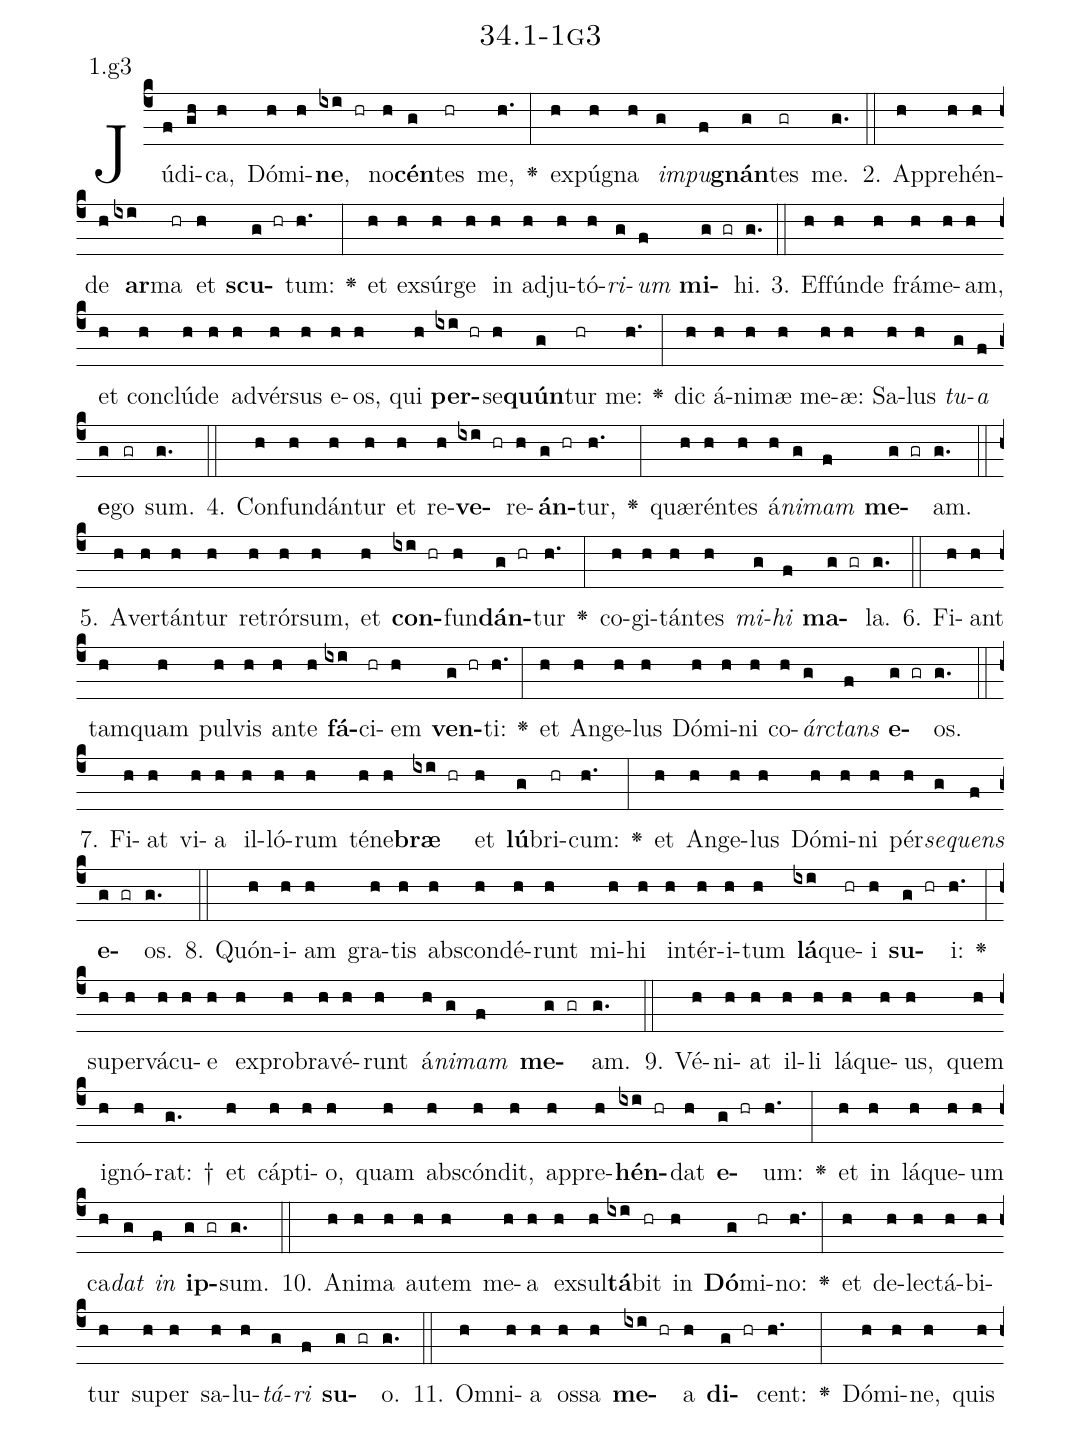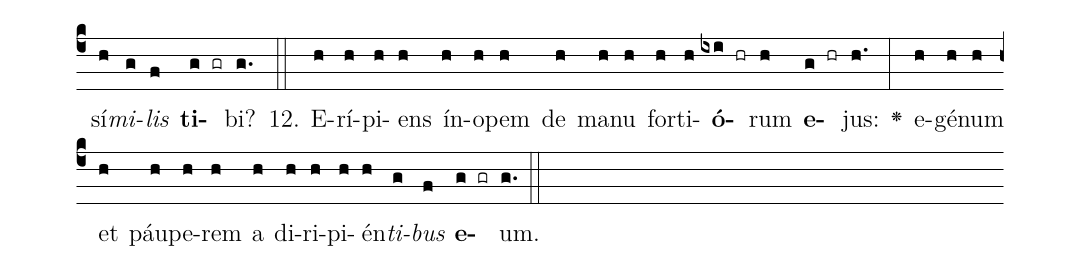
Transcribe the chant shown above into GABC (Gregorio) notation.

name: 34.1-1g3;
annotation: 1.g3;
%%
(c4)Jú(f)di(gh)ca,(h) Dó(h)mi(h)<b>ne</b>,(ixi hr) no(h)<b>cén</b>(g)tes(hr) me,(h.) <v>\greheightstar</v>(:) ex(h)pú(h)gna(h) <i>im</i>(g)<i>pu</i>(f)<b>gnán</b>(g)tes(gr) me.(g.) (::)
2. Ap(h)pre(h)hén(h)de(h) <b>ar</b>(ixi)ma(hr) et(h) <b>scu</b>(g hr)tum:(h.) <v>\greheightstar</v>(:) et(h) ex(h)súr(h)ge(h) in(h) ad(h)ju(h)tó(h)<i>ri</i>(g)<i>um</i>(f) <b>mi</b>(g gr)hi.(g.) (::)
3. Ef(h)fún(h)de(h) frá(h)me(h)am,(h) et(h) con(h)clú(h)de(h) ad(h)vér(h)sus(h) e(h)os,(h) qui(h) <b>per</b>(ixi hr)se(h)<b>quún</b>(g)tur(hr) me:(h.) <v>\greheightstar</v>(:) dic(h) á(h)ni(h)mæ(h) me(h)æ:(h) Sa(h)lus(h) <i>tu</i>(g)<i>a</i>(f) <b>e</b>(g)go(gr) sum.(g.) (::)
4. Con(h)fun(h)dán(h)tur(h) et(h) re(h)<b>ve</b>(ixi hr)re(h)<b>án</b>(g hr)tur,(h.) <v>\greheightstar</v>(:) quæ(h)rén(h)tes(h) á(h)<i>ni</i>(g)<i>mam</i>(f) <b>me</b>(g gr)am.(g.) (::)
5. A(h)ver(h)tán(h)tur(h) re(h)trór(h)sum,(h) et(h) <b>con</b>(ixi hr)fun(h)<b>dán</b>(g hr)tur(h.) <v>\greheightstar</v>(:) co(h)gi(h)tán(h)tes(h) <i>mi</i>(g)<i>hi</i>(f) <b>ma</b>(g gr)la.(g.) (::)
6. Fi(h)ant(h) tam(h)quam(h) pul(h)vis(h) an(h)te(h) <b>fá</b>(ixi)ci(hr)em(h) <b>ven</b>(g hr)ti:(h.) <v>\greheightstar</v>(:) et(h) An(h)ge(h)lus(h) Dó(h)mi(h)ni(h) co(h)<i>árc</i>(g)<i>tans</i>(f) <b>e</b>(g gr)os.(g.) (::)
7. Fi(h)at(h) vi(h)a(h) il(h)ló(h)rum(h) té(h)ne(h)<b>bræ</b>(ixi hr) et(h) <b>lú</b>(g)bri(hr)cum:(h.) <v>\greheightstar</v>(:) et(h) An(h)ge(h)lus(h) Dó(h)mi(h)ni(h) pér(h)<i>se</i>(g)<i>quens</i>(f) <b>e</b>(g gr)os.(g.) (::)
8. Quón(h)i(h)am(h) gra(h)tis(h) abs(h)con(h)dé(h)runt(h) mi(h)hi(h) in(h)tér(h)i(h)tum(h) <b>lá</b>(ixi)que(hr)i(h) <b>su</b>(g hr)i:(h.) <v>\greheightstar</v>(:) su(h)per(h)vá(h)cu(h)e(h) ex(h)pro(h)bra(h)vé(h)runt(h) á(h)<i>ni</i>(g)<i>mam</i>(f) <b>me</b>(g gr)am.(g.) (::)
9. Vé(h)ni(h)at(h) il(h)li(h) lá(h)que(h)us,(h) quem(h) i(h)gnó(h)rat: †(g.) et(h) cáp(h)ti(h)o,(h) quam(h) abs(h)cón(h)dit,(h) ap(h)pre(h)<b>hén</b>(ixi hr)dat(h) <b>e</b>(g hr)um:(h.) <v>\greheightstar</v>(:) et(h) in(h) lá(h)que(h)um(h) ca(h)<i>dat</i>(g) <i>in</i>(f) <b>ip</b>(g gr)sum.(g.) (::)
10. A(h)ni(h)ma(h) au(h)tem(h) me(h)a(h) ex(h)sul(h)<b>tá</b>(ixi)bit(hr) in(h) <b>Dó</b>(g)mi(hr)no:(h.) <v>\greheightstar</v>(:) et(h) de(h)lec(h)tá(h)bi(h)tur(h) su(h)per(h) sa(h)lu(h)<i>tá</i>(g)<i>ri</i>(f) <b>su</b>(g gr)o.(g.) (::)
11. Om(h)ni(h)a(h) os(h)sa(h) <b>me</b>(ixi hr)a(h) <b>di</b>(g hr)cent:(h.) <v>\greheightstar</v>(:) Dó(h)mi(h)ne,(h) quis(h) sí(h)<i>mi</i>(g)<i>lis</i>(f) <b>ti</b>(g gr)bi?(g.) (::)
12. E(h)rí(h)pi(h)ens(h) ín(h)o(h)pem(h) de(h) ma(h)nu(h) for(h)ti(h)<b>ó</b>(ixi hr)rum(h) <b>e</b>(g hr)jus:(h.) <v>\greheightstar</v>(:) e(h)gé(h)num(h) et(h) páu(h)pe(h)rem(h) a(h) di(h)ri(h)pi(h)én(h)<i>ti</i>(g)<i>bus</i>(f) <b>e</b>(g gr)um.(g.) (::)
